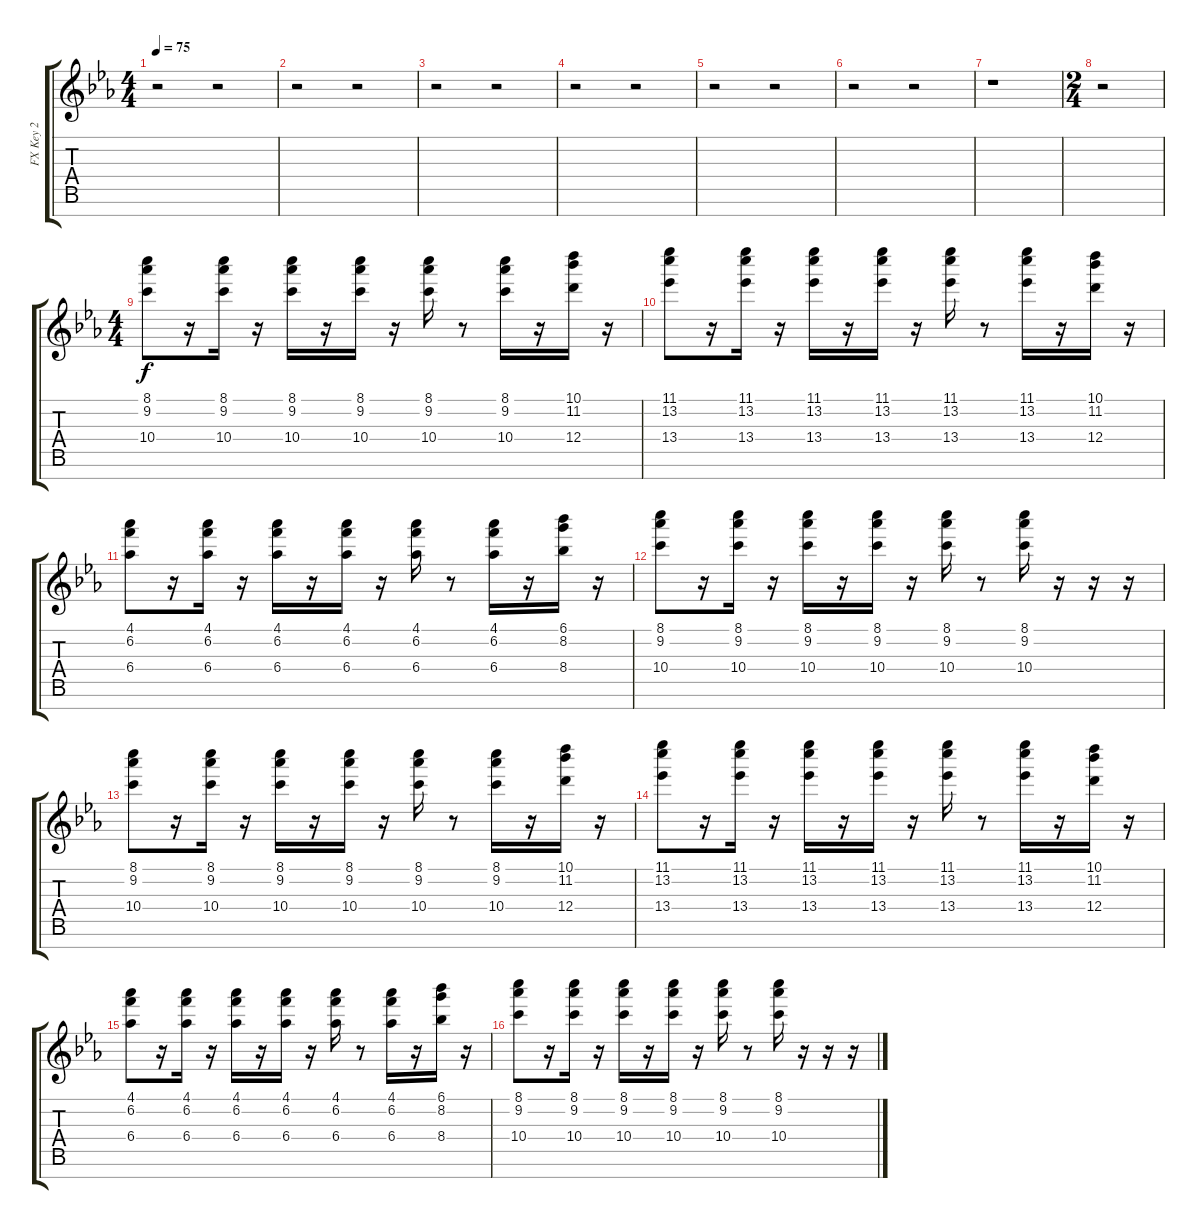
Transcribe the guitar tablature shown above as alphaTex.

\track ("FX Key 2" "FX Key 2") {instrument stringensemble1}
\staff {score tabs}
\tuning (E6 B5 G5 D5 A4 E4 B3) {hide}
\ts (4 4)
\tempo 75
\clef g2
\ks eb
r.2{dy f} r.2 |
r.2 r.2 |
r.2 r.2 |
r.2 r.2 |
r.2 r.2 |
r.2 r.2 |
r.1 |
\ts (2 4)
r.2 |
\ts (4 4)
(8.1 9.2 10.4).8 r.16 (8.1 9.2 10.4).16 r.16 (8.1 9.2 10.4).16 r.16 (8.1 9.2 10.4).16 r.16 (8.1 9.2 10.4).16 r.8 (8.1 9.2 10.4).16 r.16 (10.1 11.2 12.4).16 r.16 |
(11.1 13.2 13.4).8 r.16 (11.1 13.2 13.4).16 r.16 (11.1 13.2 13.4).16 r.16 (11.1 13.2 13.4).16 r.16 (11.1 13.2 13.4).16 r.8 (11.1 13.2 13.4).16 r.16 (10.1 11.2 12.4).16 r.16 |
(4.1 6.2 6.4).8 r.16 (4.1 6.2 6.4).16 r.16 (4.1 6.2 6.4).16 r.16 (4.1 6.2 6.4).16 r.16 (4.1 6.2 6.4).16 r.8 (4.1 6.2 6.4).16 r.16 (6.1 8.2 8.4).16 r.16 |
(8.1 9.2 10.4).8 r.16 (8.1 9.2 10.4).16 r.16 (8.1 9.2 10.4).16 r.16 (8.1 9.2 10.4).16 r.16 (8.1 9.2 10.4).16 r.8 (8.1 9.2 10.4).16 r.16 r.16 r.16 |
(8.1 9.2 10.4).8 r.16 (8.1 9.2 10.4).16 r.16 (8.1 9.2 10.4).16 r.16 (8.1 9.2 10.4).16 r.16 (8.1 9.2 10.4).16 r.8 (8.1 9.2 10.4).16 r.16 (10.1 11.2 12.4).16 r.16 |
(11.1 13.2 13.4).8 r.16 (11.1 13.2 13.4).16 r.16 (11.1 13.2 13.4).16 r.16 (11.1 13.2 13.4).16 r.16 (11.1 13.2 13.4).16 r.8 (11.1 13.2 13.4).16 r.16 (10.1 11.2 12.4).16 r.16 |
(4.1 6.2 6.4).8 r.16 (4.1 6.2 6.4).16 r.16 (4.1 6.2 6.4).16 r.16 (4.1 6.2 6.4).16 r.16 (4.1 6.2 6.4).16 r.8 (4.1 6.2 6.4).16 r.16 (6.1 8.2 8.4).16 r.16 |
(8.1 9.2 10.4).8 r.16 (8.1 9.2 10.4).16 r.16 (8.1 9.2 10.4).16 r.16 (8.1 9.2 10.4).16 r.16 (8.1 9.2 10.4).16 r.8 (8.1 9.2 10.4).16 r.16 r.16 r.16
